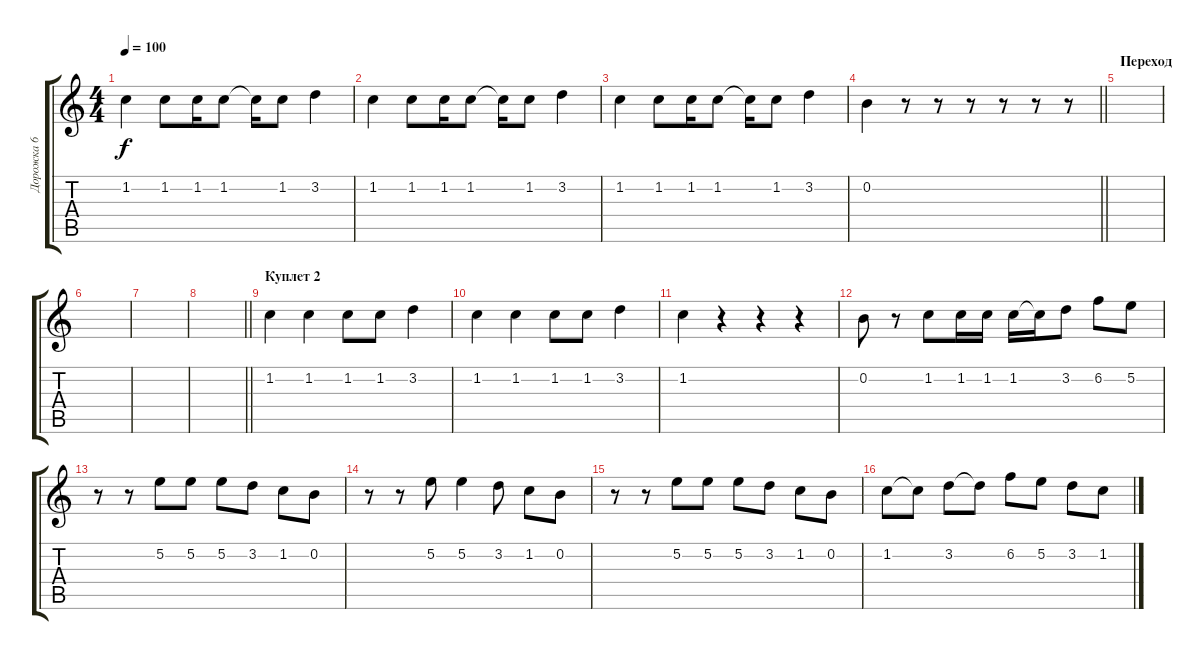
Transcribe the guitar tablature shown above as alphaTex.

\track ("Дорожка 6" "Дорожка 6") {instrument electricguitarclean}
\staff {score tabs}
\tuning (E4 B3 G3 D3 A2 E2) {hide}
\ts (4 4)
\tempo 100
\clef g2
\ks c
1.2.4{dy f} 1.2.8 1.2.16 1.2.8 1.2{t}.16 1.2.8 3.2.4 |
1.2.4 1.2.8 1.2.16 1.2.8 1.2{t}.16 1.2.8 3.2.4 |
1.2.4 1.2.8 1.2.16 1.2.8 1.2{t}.16 1.2.8 3.2.4 |
\barLineRight lightlight
0.2.4 r.8 r.8 r.8 r.8 r.8 r.8 |
\section ("" "Переход")
|
|
|
\barLineRight lightlight
|
\section ("" "Куплет 2")
1.2.4 1.2.4 1.2.8 1.2.8 3.2.4 |
1.2.4 1.2.4 1.2.8 1.2.8 3.2.4 |
1.2.4 r.4 r.4 r.4 |
0.2.8 r.8 1.2.8 1.2.16 1.2.16 1.2.16 1.2{t}.16 3.2.8 6.2.8 5.2.8 |
r.8 r.8 5.2.8 5.2.8 5.2.8 3.2.8 1.2.8 0.2.8 |
r.8 r.8 5.2.8 5.2.4 3.2.8 1.2.8 0.2.8 |
r.8 r.8 5.2.8 5.2.8 5.2.8 3.2.8 1.2.8 0.2.8 |
1.2.8 1.2{t}.8 3.2.8 3.2{t}.8 6.2.8 5.2.8 3.2.8 1.2.8
